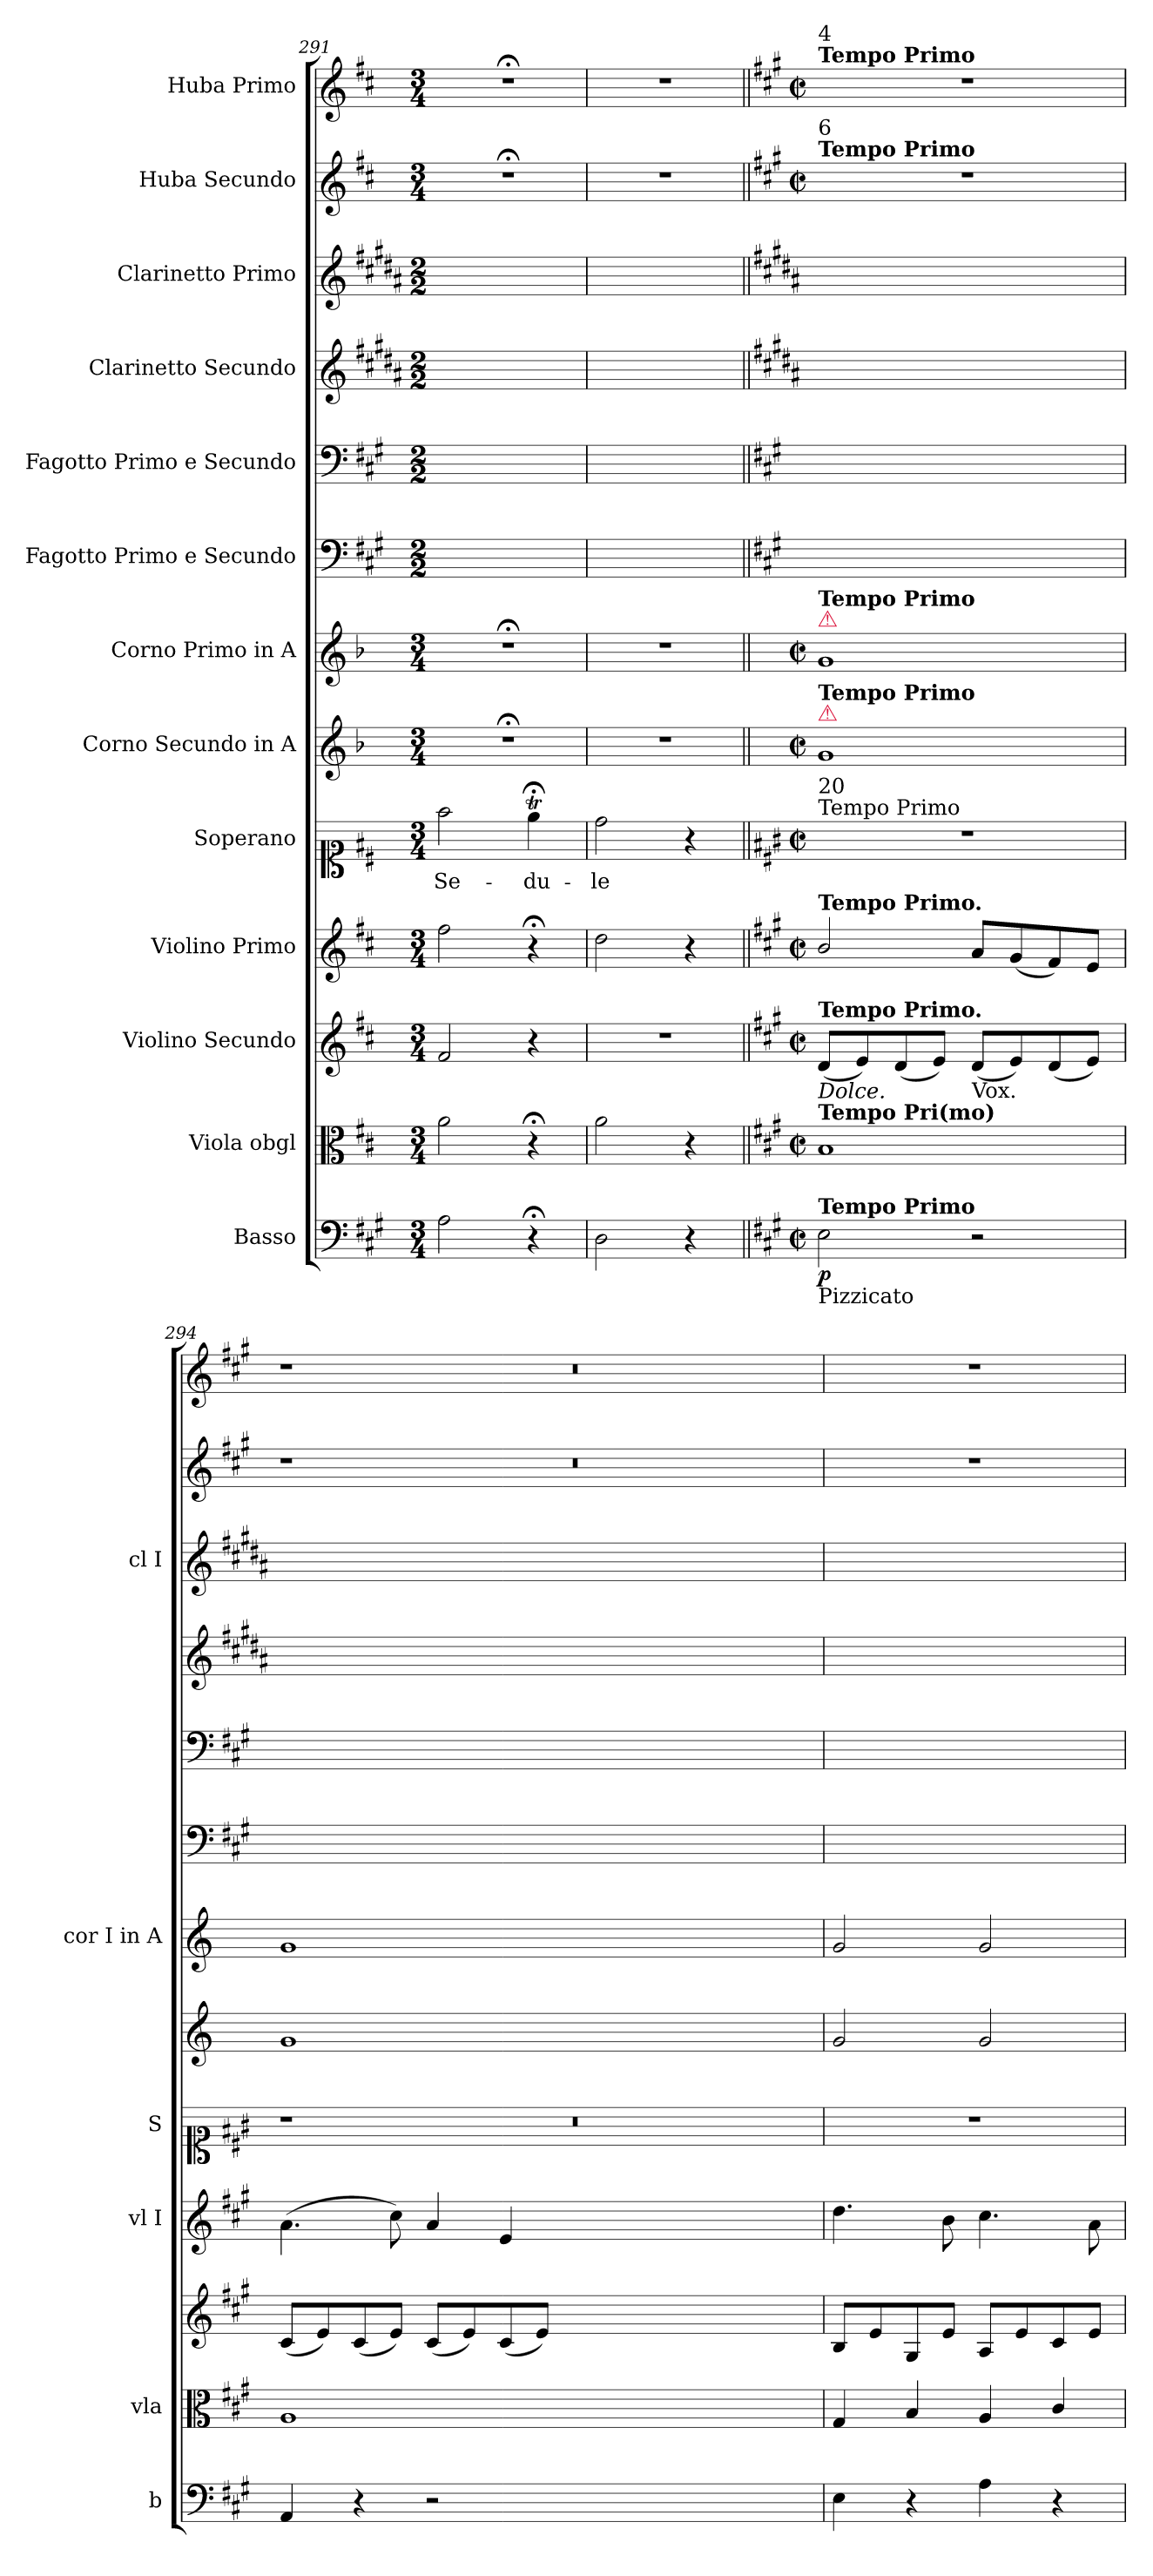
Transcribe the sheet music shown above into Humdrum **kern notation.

**kern	**dynam	**kern	**dynam	**kern	**dynam	**kern	**dynam	**kern	**text	**kern	**dynam	**kern	**dynam	**kern	**kern	**kern	**kern	**kern	**kern
*part13	*part13	*part12	*part12	*part11	*part11	*part10	*part10	*part9	*part9	*part8	*part8	*part7	*part7	*part6	*part5	*part4	*part3	*part2	*part1
*staff13	*staff13	*staff12	*staff12	*staff11	*staff11	*staff10	*staff10	*staff9	*staff9	*staff8	*staff8	*staff7	*staff7	*staff6	*staff5	*staff4	*staff3	*staff2	*staff1
*I"Basso	*	*I"Viola obgl	*	*I"Violino Secundo	*	*I"Violino Primo	*	*I"Soperano	*	*I"Corno Secundo in A	*	*I"Corno Primo in A	*	*I"Fagotto Primo e Secundo	*I"Fagotto Primo e Secundo	*I"Clarinetto Secundo	*I"Clarinetto Primo	*I"Huba Secundo	*I"Huba Primo
*I'b	*	*I'vla	*	*	*	*I'vl I	*	*I'S	*	*	*	*I'cor I in A	*	*	*	*	*I'cl I	*	*
*clefF4	*	*clefC3	*	*clefG2	*	*clefG2	*	*clefC1	*	*clefG2	*	*clefG2	*	*clefF4	*clefF4	*clefG2	*clefG2	*clefG2	*clefG2
*	*	*	*	*	*	*	*	*	*	*ITrd2c3	*	*ITrd2c3	*	*	*	*ITrd1c2	*ITrd1c2	*	*
*k[f#c#g#]	*	*k[f#c#]	*	*k[f#c#]	*	*k[f#c#]	*	*k[f#c#]	*	*k[f#c#]	*	*k[f#c#]	*	*k[f#c#g#]	*k[f#c#g#]	*k[f#c#g#]	*k[f#c#g#]	*k[f#c#]	*k[f#c#]
*M3/4	*	*M3/4	*	*M3/4	*	*M3/4	*	*M3/4	*	*M3/4	*	*M3/4	*	*M2/2	*M2/2	*M2/2	*M2/2	*M3/4	*M3/4
=291	=291	=291	=291	=291	=291	=291	=291	=291	=291	=291	=291	=291	=291	=291	=291	=291	=291	=291	=291
2A\	.	2a\	.	2f#/	.	2ff#\	.	2ff#\	Se-	2.r;<	.	2.r;<	.	2A\yy	2A\yy	2.ryy	2.ryy	2.r;<	2.r;<
4r;<	.	4r;<	.	4r	.	4r;<	.	4eeT;<\	-du-	.	.	.	.	4ryy	4ryy	.	.	.	.
=292	=292	=292	=292	=292	=292	=292	=292	=292	=292	=292	=292	=292	=292	=292	=292	=292	=292	=292	=292
2D\	.	2a\	.	2.r	.	2dd\	.	2dd\	-le	2.r	.	2.r	.	2D\yy	2D\yy	2.ryy	2.ryy	2.r	2.r
4r	.	4r	.	.	.	4r	.	4r	.	.	.	.	.	4ryy	4ryy	.	.	.	.
=293||	=293||	=293||	=293||	=293||	=293||	=293||	=293||	=293||	=293||	=293||	=293||	=293||	=293||	=293||	=293||	=293||	=293||	=293||	=293||
*k[f#c#g#]	*	*k[f#c#g#]	*	*k[f#c#g#]	*	*k[f#c#g#]	*	*k[f#c#g#]	*	*k[f#c#g#]	*	*k[f#c#g#]	*	*	*	*	*	*k[f#c#g#]	*k[f#c#g#]
*M2/2	*	*M2/2	*	*M2/2	*	*M2/2	*	*M2/2	*	*M2/2	*	*M2/2	*	*	*	*	*	*M2/2	*M2/2
*met(c|)	*	*met(c|)	*	*met(c|)	*	*met(c|)	*	*met(c|)	*	*met(c|)	*	*met(c|)	*	*	*	*	*	*met(c|)	*met(c|)
!	!	!	!	!	!	!	!	!	!	!	!	!	!	!	!	!	!	!	!LO:TX:a:B:t=Tempo Primo
!	!	!	!	!	!	!	!	!	!	!	!	!	!	!	!	!	!	!	!LO:TX:a:t=4
!	!	!	!	!	!	!	!	!	!	!	!	!	!	!	!	!	!	!LO:TX:a:B:t=Tempo Primo	!
!	!	!	!	!	!	!	!	!	!	!	!	!	!	!	!	!	!	!LO:TX:a:t=6	!
!	!	!	!	!	!	!	!	!	!	!	!	!LO:TX:a:color=crimson:t=⚠	!	!	!	!	!	!	!
!	!	!	!	!	!	!	!	!	!	!	!	!LO:TX:a:B:t=Tempo Primo	!	!	!	!	!	!	!
!	!	!	!	!	!	!	!	!	!	!LO:TX:a:color=crimson:t=⚠	!	!	!	!	!	!	!	!	!
!	!	!	!	!	!	!	!	!	!	!LO:TX:a:B:t=Tempo Primo	!	!	!	!	!	!	!	!	!
!	!	!	!	!	!	!	!	!LO:TX:a:t=Tempo Primo	!	!	!	!	!	!	!	!	!	!	!
!	!	!	!	!	!	!	!	!LO:TX:a:t=20	!	!	!	!	!	!	!	!	!	!	!
!	!	!	!	!	!	!LO:TX:a:B:t=Tempo Primo.	!	!	!	!	!	!	!	!	!	!	!	!	!
!	!	!	!	!LO:TX:b:i:t=Dolce.	!	!	!	!	!	!	!	!	!	!	!	!	!	!	!
!	!	!	!	!LO:TX:a:B:t=Tempo Primo.	!	!	!	!	!	!	!	!	!	!	!	!	!	!	!
!	!	!LO:TX:a:B:t=Tempo Pri(mo)	!	!	!	!	!	!	!	!	!	!	!	!	!	!	!	!	!
!LO:TX:b:t=Pizzicato	!	!	!	!	!	!	!	!	!	!	!	!	!	!	!	!	!	!	!
!LO:TX:a:B:t=Tempo Primo	!	!	!	!	!	!	!	!	!	!	!	!	!	!	!	!	!	!	!
!	!LO:DY:b	!	!LO:DY:b	!	!LO:DY:a	!	!LO:DY:b	!	!	!	!LO:DY:b	!	!LO:DY:b	!	!	!	!	!	!
2E\	p.	1B	piano	(8d/L	p&colon;	2b/	p&colon;	1r	.	1e	pia	1e	piano	2E\yy	2E\yy	1ryy	1ryy	1r	1r
.	.	.	.	8e/)	.	.	.	.	.	.	.	.	.	.	.	.	.	.	.
.	.	.	.	(8d/	.	.	.	.	.	.	.	.	.	.	.	.	.	.	.
.	.	.	.	8e/J)	.	.	.	.	.	.	.	.	.	.	.	.	.	.	.
!	!	!	!	!LO:TX:b:t=Vox.	!	!	!	!	!	!	!	!	!	!	!	!	!	!	!
2r	.	.	.	(8d/L	.	8a/L	.	.	.	.	.	.	.	2ryy	2ryy	.	.	.	.
.	.	.	.	8e/)	.	(8g#/	.	.	.	.	.	.	.	.	.	.	.	.	.
.	.	.	.	(8d/	.	8f#/)	.	.	.	.	.	.	.	.	.	.	.	.	.
.	.	.	.	8e/J)	.	8e/J	.	.	.	.	.	.	.	.	.	.	.	.	.
=294	=294	=294	=294	=294	=294	=294	=294	=294	=294	=294	=294	=294	=294	=294	=294	=294	=294	=294	=294
4AA/	.	1A	.	(8c#/L	.	(4.a\	.	1r	.	1e	.	1e	.	4AA/yy	4AA/yy	1ryy	1ryy	1r	1r
.	.	.	.	8e/)	.	.	.	.	.	.	.	.	.	.	.	.	.	.	.
4r	.	.	.	(8c#/	.	.	.	.	.	.	.	.	.	4ryy	4ryy	.	.	.	.
.	.	.	.	8e/J)	.	8cc#\)	.	.	.	.	.	.	.	.	.	.	.	.	.
2r	.	.	.	(8c#/L	.	4a/	.	.	.	.	.	.	.	2ryy	2ryy	.	.	.	.
.	.	.	.	8e/)	.	.	.	.	.	.	.	.	.	.	.	.	.	.	.
.	.	.	.	(8c#/	.	4e/	.	.	.	.	.	.	.	.	.	.	.	.	.
.	.	.	.	8e/J)	.	.	.	.	.	.	.	.	.	.	.	.	.	.	.
0.ryy	.	0.ryy	.	0.ryy	.	0.ryy	.	0.r	.	0.ryy	.	0.ryy	.	0.ryy	0.ryy	0.ryy	0.ryy	0.r	0.r
=295	=295	=295	=295	=295	=295	=295	=295	=295	=295	=295	=295	=295	=295	=295	=295	=295	=295	=295	=295
4E\	.	4G#/	.	8B/L	.	4.dd\	.	1r	.	2e/	.	2e/	.	4E\yy	4E\yy	1ryy	1ryy	1r	1r
.	.	.	.	8e/	.	.	.	.	.	.	.	.	.	.	.	.	.	.	.
4r	.	4B/	.	8G#/	.	.	.	.	.	.	.	.	.	4ryy	4ryy	.	.	.	.
.	.	.	.	8e/J	.	8b\	.	.	.	.	.	.	.	.	.	.	.	.	.
4A\	.	4A/	.	8A/L	.	4.cc#\	.	.	.	2e/	.	2e/	.	4A\yy	4A\yy	.	.	.	.
.	.	.	.	8e/	.	.	.	.	.	.	.	.	.	.	.	.	.	.	.
4r	.	4c#/	.	8c#/	.	.	.	.	.	.	.	.	.	4ryy	4ryy	.	.	.	.
.	.	.	.	8e/J	.	8a\	.	.	.	.	.	.	.	.	.	.	.	.	.
=	=	=	=	=	=	=	=	=	=	=	=	=	=	=	=	=	=	=	=
*-	*-	*-	*-	*-	*-	*-	*-	*-	*-	*-	*-	*-	*-	*-	*-	*-	*-	*-	*-
